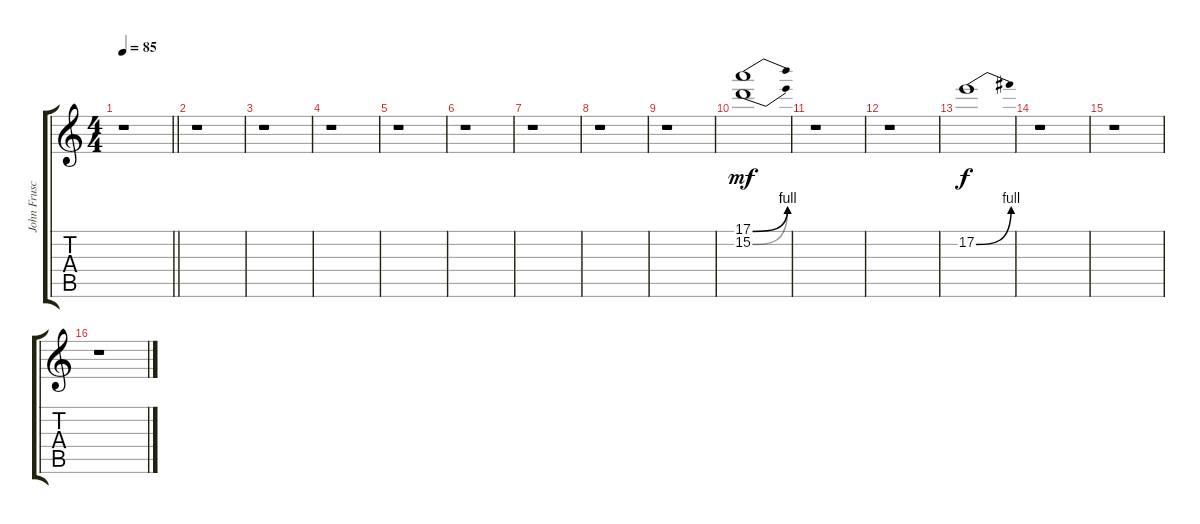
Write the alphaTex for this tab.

\track ("John Frusciante 2" "John Frusc") {instrument acousticguitarsteel}
\staff {score tabs}
\tuning (E4 B3 G3 D3 A2 E2) {hide}
\ts (4 4)
\tempo 85
\clef g2
\barLineRight lightlight
\ks c
r.1{dy f} |
r.1 |
r.1 |
r.1 |
r.1 |
r.1 |
r.1 |
r.1 |
r.1 |
(17.1{be (bend 0 0 60 4)} 15.2{be (bend 0 0 60 4)}).1{dy mf} |
r.1 |
r.1 |
17.2{be (bend 0 0 60 4)}.1{dy f} |
r.1 |
r.1 |
r.1
